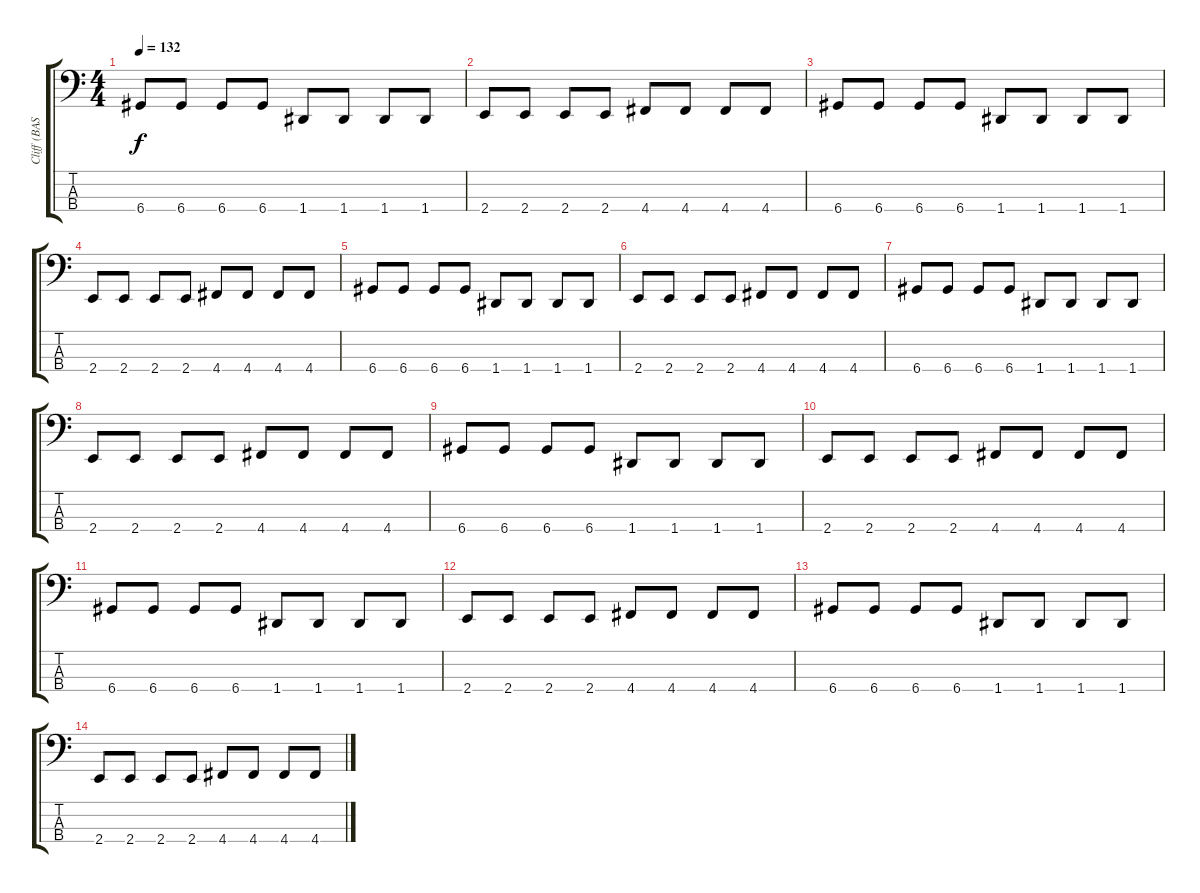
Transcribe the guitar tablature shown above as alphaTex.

\track ("Cliff (BASS)" "Cliff (BAS") {instrument electricbassfinger}
\staff {score tabs}
\tuning (G2 D2 A1 D1) {hide}
\ts (4 4)
\tempo 132
\clef f4
\ks c
6.4.8{dy f} 6.4.8 6.4.8 6.4.8 1.4.8 1.4.8 1.4.8 1.4.8 |
2.4.8 2.4.8 2.4.8 2.4.8 4.4.8 4.4.8 4.4.8 4.4.8 |
6.4.8 6.4.8 6.4.8 6.4.8 1.4.8 1.4.8 1.4.8 1.4.8 |
2.4.8 2.4.8 2.4.8 2.4.8 4.4.8 4.4.8 4.4.8 4.4.8 |
6.4.8 6.4.8 6.4.8 6.4.8 1.4.8 1.4.8 1.4.8 1.4.8 |
2.4.8 2.4.8 2.4.8 2.4.8 4.4.8 4.4.8 4.4.8 4.4.8 |
6.4.8 6.4.8 6.4.8 6.4.8 1.4.8 1.4.8 1.4.8 1.4.8 |
2.4.8 2.4.8 2.4.8 2.4.8 4.4.8 4.4.8 4.4.8 4.4.8 |
6.4.8 6.4.8 6.4.8 6.4.8 1.4.8 1.4.8 1.4.8 1.4.8 |
2.4.8 2.4.8 2.4.8 2.4.8 4.4.8 4.4.8 4.4.8 4.4.8 |
6.4.8 6.4.8 6.4.8 6.4.8 1.4.8 1.4.8 1.4.8 1.4.8 |
2.4.8 2.4.8 2.4.8 2.4.8 4.4.8 4.4.8 4.4.8 4.4.8 |
6.4.8 6.4.8 6.4.8 6.4.8 1.4.8 1.4.8 1.4.8 1.4.8 |
2.4.8 2.4.8 2.4.8 2.4.8 4.4.8 4.4.8 4.4.8 4.4.8
